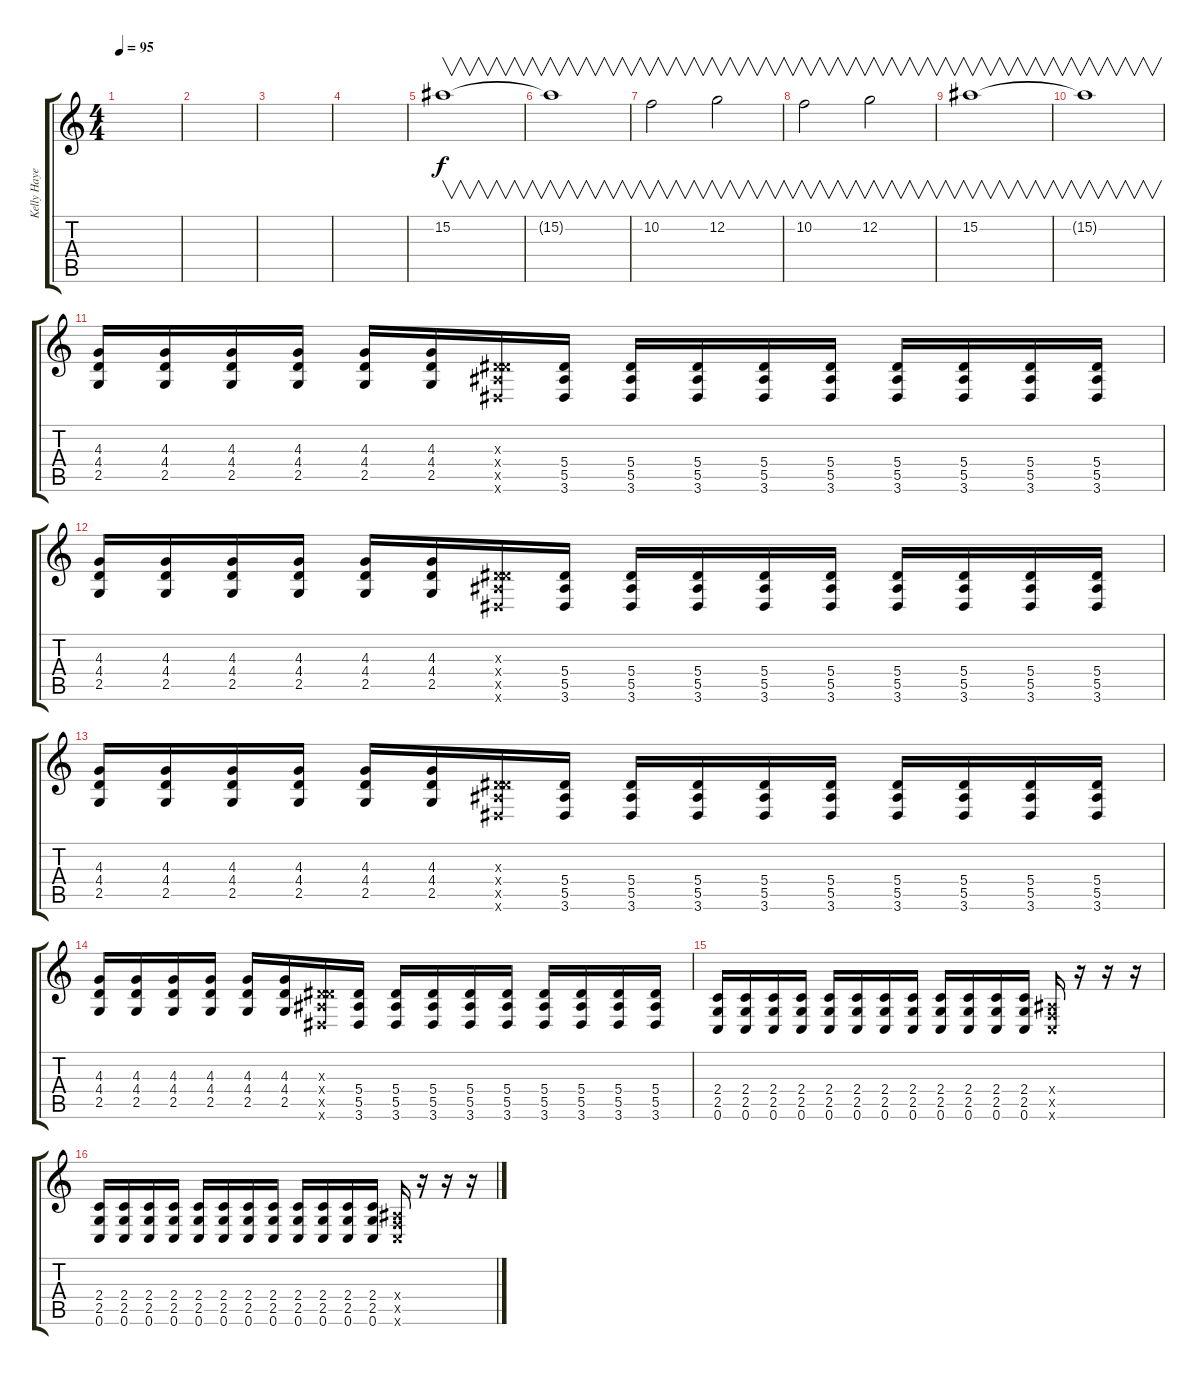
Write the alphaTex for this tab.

\track ("Kelly Hayes (2 guitar)" "Kelly Haye") {instrument distortionguitar}
\staff {score tabs}
\tuning (C4 G3 Eb3 Bb2 F2 C2) {hide}
\ts (4 4)
\tempo 95
\clef g2
\ks c
|
|
|
|
15.2.1{v volume 13 balance 0 instrument distortionguitar} |
15.2{t}.1{v} |
10.2.2{v} 12.2.2{v} |
10.2.2{v} 12.2.2{v} |
15.2.1{v} |
15.2{t}.1{v balance 0} |
(4.3 4.4 2.5).16 (4.3 4.4 2.5).16 (4.3 4.4 2.5).16 (4.3 4.4 2.5).16 (4.3 4.4 2.5).16 (4.3 4.4 2.5).16 (0.3{x} 5.4{x} 5.5{x} 3.6{x}).16 (5.4 5.5 3.6).16 (5.4 5.5 3.6).16 (5.4 5.5 3.6).16 (5.4 5.5 3.6).16 (5.4 5.5 3.6).16 (5.4 5.5 3.6).16 (5.4 5.5 3.6).16 (5.4 5.5 3.6).16 (5.4 5.5 3.6).16 |
(4.3 4.4 2.5).16 (4.3 4.4 2.5).16 (4.3 4.4 2.5).16 (4.3 4.4 2.5).16 (4.3 4.4 2.5).16 (4.3 4.4 2.5).16 (0.3{x} 5.4{x} 5.5{x} 3.6{x}).16 (5.4 5.5 3.6).16 (5.4 5.5 3.6).16 (5.4 5.5 3.6).16 (5.4 5.5 3.6).16 (5.4 5.5 3.6).16 (5.4 5.5 3.6).16 (5.4 5.5 3.6).16 (5.4 5.5 3.6).16 (5.4 5.5 3.6).16 |
(4.3 4.4 2.5).16 (4.3 4.4 2.5).16 (4.3 4.4 2.5).16 (4.3 4.4 2.5).16 (4.3 4.4 2.5).16 (4.3 4.4 2.5).16 (0.3{x} 5.4{x} 5.5{x} 3.6{x}).16 (5.4 5.5 3.6).16 (5.4 5.5 3.6).16 (5.4 5.5 3.6).16 (5.4 5.5 3.6).16 (5.4 5.5 3.6).16 (5.4 5.5 3.6).16 (5.4 5.5 3.6).16 (5.4 5.5 3.6).16 (5.4 5.5 3.6).16 |
(4.3 4.4 2.5).16 (4.3 4.4 2.5).16 (4.3 4.4 2.5).16 (4.3 4.4 2.5).16 (4.3 4.4 2.5).16 (4.3 4.4 2.5).16 (0.3{x} 5.4{x} 5.5{x} 3.6{x}).16 (5.4 5.5 3.6).16 (5.4 5.5 3.6).16 (5.4 5.5 3.6).16 (5.4 5.5 3.6).16 (5.4 5.5 3.6).16 (5.4 5.5 3.6).16 (5.4 5.5 3.6).16 (5.4 5.5 3.6).16 (5.4 5.5 3.6).16 |
(2.4 2.5 0.6).16{volume 16} (2.4 2.5 0.6).16 (2.4 2.5 0.6).16 (2.4 2.5 0.6).16 (2.4 2.5 0.6).16 (2.4 2.5 0.6).16 (2.4 2.5 0.6).16 (2.4 2.5 0.6).16 (2.4 2.5 0.6).16 (2.4 2.5 0.6).16 (2.4 2.5 0.6).16 (2.4 2.5 0.6).16 (0.4{x} 0.5{x} 0.6{x}).16 r.16 r.16 r.16 |
(2.4 2.5 0.6).16 (2.4 2.5 0.6).16 (2.4 2.5 0.6).16 (2.4 2.5 0.6).16 (2.4 2.5 0.6).16 (2.4 2.5 0.6).16 (2.4 2.5 0.6).16 (2.4 2.5 0.6).16 (2.4 2.5 0.6).16 (2.4 2.5 0.6).16 (2.4 2.5 0.6).16 (2.4 2.5 0.6).16 (0.4{x} 0.5{x} 0.6{x}).16 r.16 r.16 r.16
